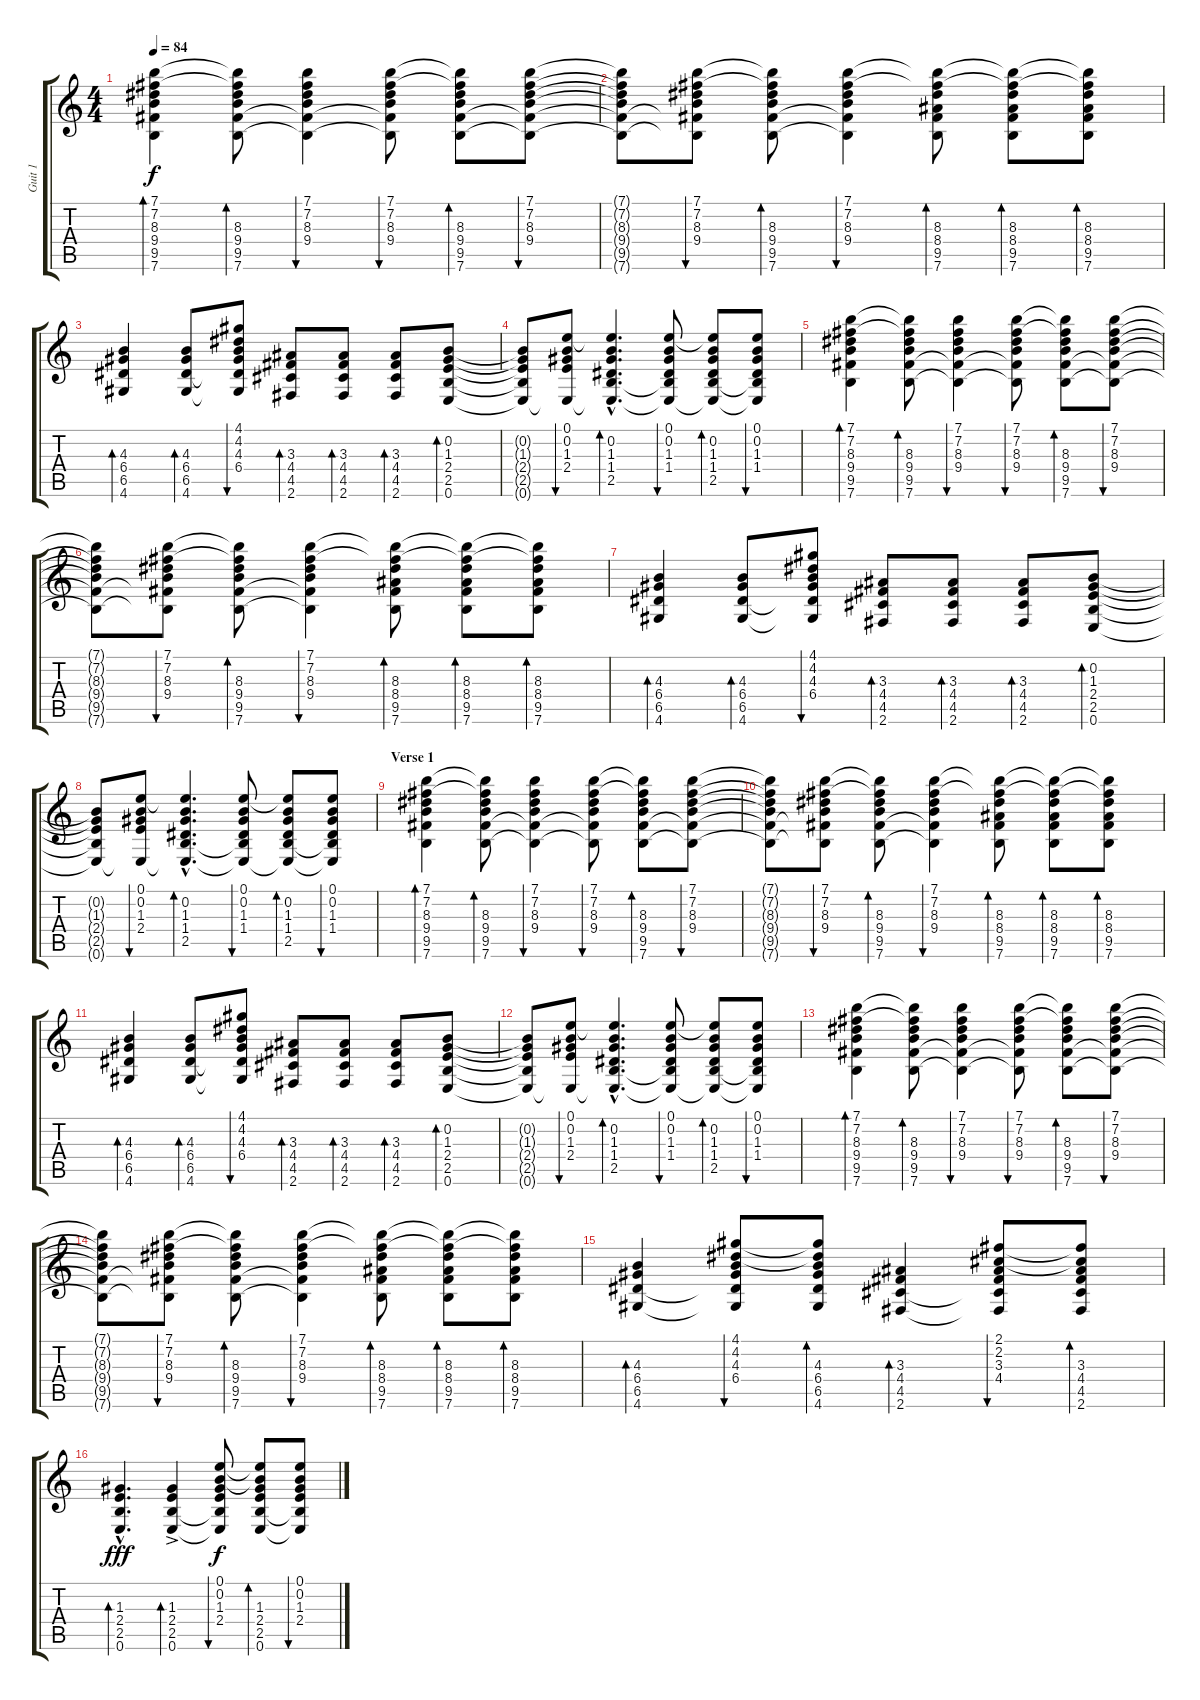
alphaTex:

\track ("Guit 1" "Guit 1") {instrument acousticguitarsteel}
\staff {score tabs}
\tuning (E4 B3 G3 D3 A2 E2) {hide}
\ts (4 4)
\tempo 84
\clef g2
\ks c
(7.1 7.2 8.3 9.4 9.5 7.6).4{bd 60 dy f instrument acousticguitarsteel} (7.1{t} 7.2{t} 8.3 9.4 9.5 7.6).8{bd 30} (7.1 7.2 8.3 9.4 9.5{t} 7.6{t}).4{bu 30} (7.1 7.2 8.3 9.4 9.5{t} 7.6{t}).8{bu 30} (7.1{t} 7.2{t} 8.3 9.4 9.5 7.6).8{bd 30} (7.1 7.2 8.3 9.4 9.5{t} 7.6{t}).8{bu 30} |
(7.1{t} 7.2{t} 8.3{t} 9.4{t} 9.5{t} 7.6{t}).8 (7.1 7.2 8.3 9.4 9.5{t} 7.6{t}).8{bu 30} (7.1{t} 7.2{t} 8.3 9.4 9.5 7.6).8{bd 30} (7.1 7.2 8.3 9.4 9.5{t} 7.6{t}).4{bu 30} (7.1{t} 7.2{t} 8.3 8.4 9.5 7.6).8{bd 30} (7.1{t} 7.2{t} 8.3 8.4 9.5 7.6).8{bd 30} (7.1{t} 7.2{t} 8.3 8.4 9.5 7.6).8{bd 30} |
(4.3 6.4 6.5 4.6).4{bd 30} (4.3 6.4 6.5 4.6).8{bd 30} (4.1 4.2 4.3 6.4 6.5{t} 4.6{t}).8{bu 30} (3.3 4.4 4.5 2.6).8{bd 30} (3.3 4.4 4.5 2.6).8{bd 30} (3.3 4.4 4.5 2.6).8{bd 30} (0.2 1.3 2.4 2.5 0.6).8{bd 30} |
(0.2{t} 1.3{t} 2.4{t} 2.5{t} 0.6{t}).8 (0.1 0.2 1.3 2.4 0.6{t}).8{bu 30} (0.1{hac t} 0.2{hac} 1.3{hac} 1.4{hac} 2.5{hac} 0.6{hac t}).4{d bd 30} (0.1 0.2 1.3 1.4 2.5{t} 0.6{t}).8{bu 30} (0.1{t} 0.2 1.3 1.4 2.5 0.6{t}).8{bd 30} (0.1 0.2 1.3 1.4 2.5{t} 0.6{t}).8{bu 30} |
(7.1 7.2 8.3 9.4 9.5 7.6).4{bd 30} (7.1{t} 7.2{t} 8.3 9.4 9.5 7.6).8{bd 30} (7.1 7.2 8.3 9.4 9.5{t} 7.6{t}).4{bu 30} (7.1 7.2 8.3 9.4 9.5{t} 7.6{t}).8{bu 30} (7.1{t} 7.2{t} 8.3 9.4 9.5 7.6).8{bd 30} (7.1 7.2 8.3 9.4 9.5{t} 7.6{t}).8{bu 30} |
(7.1{t} 7.2{t} 8.3{t} 9.4{t} 9.5{t} 7.6{t}).8 (7.1 7.2 8.3 9.4 9.5{t} 7.6{t}).8{bu 30} (7.1{t} 7.2{t} 8.3 9.4 9.5 7.6).8{bd 30} (7.1 7.2 8.3 9.4 9.5{t} 7.6{t}).4{bu 30} (7.1{t} 7.2{t} 8.3 8.4 9.5 7.6).8{bd 30} (7.1{t} 7.2{t} 8.3 8.4 9.5 7.6).8{bd 30} (7.1{t} 7.2{t} 8.3 8.4 9.5 7.6).8{bd 30} |
(4.3 6.4 6.5 4.6).4{bd 30} (4.3 6.4 6.5 4.6).8{bd 30} (4.1 4.2 4.3 6.4 6.5{t} 4.6{t}).8{bu 30} (3.3 4.4 4.5 2.6).8{bd 30} (3.3 4.4 4.5 2.6).8{bd 30} (3.3 4.4 4.5 2.6).8{bd 30} (0.2 1.3 2.4 2.5 0.6).8{bd 30} |
(0.2{t} 1.3{t} 2.4{t} 2.5{t} 0.6{t}).8 (0.1 0.2 1.3 2.4 0.6{t}).8{bu 30} (0.1{hac t} 0.2{hac} 1.3{hac} 1.4{hac} 2.5{hac} 0.6{hac t}).4{d bd 30} (0.1 0.2 1.3 1.4 2.5{t} 0.6{t}).8{bu 30} (0.1{t} 0.2 1.3 1.4 2.5 0.6{t}).8{bd 30} (0.1 0.2 1.3 1.4 2.5{t} 0.6{t}).8{bu 30} |
\section ("" "Verse 1")
(7.1 7.2 8.3 9.4 9.5 7.6).4{bd 60} (7.1{t} 7.2{t} 8.3 9.4 9.5 7.6).8{bd 30} (7.1 7.2 8.3 9.4 9.5{t} 7.6{t}).4{bu 30} (7.1 7.2 8.3 9.4 9.5{t} 7.6{t}).8{bu 30} (7.1{t} 7.2{t} 8.3 9.4 9.5 7.6).8{bd 30} (7.1 7.2 8.3 9.4 9.5{t} 7.6{t}).8{bu 30} |
(7.1{t} 7.2{t} 8.3{t} 9.4{t} 9.5{t} 7.6{t}).8 (7.1 7.2 8.3 9.4 9.5{t} 7.6{t}).8{bu 30} (7.1{t} 7.2{t} 8.3 9.4 9.5 7.6).8{bd 30} (7.1 7.2 8.3 9.4 9.5{t} 7.6{t}).4{bu 30} (7.1{t} 7.2{t} 8.3 8.4 9.5 7.6).8{bd 30} (7.1{t} 7.2{t} 8.3 8.4 9.5 7.6).8{bd 30} (7.1{t} 7.2{t} 8.3 8.4 9.5 7.6).8{bd 30} |
(4.3 6.4 6.5 4.6).4{bd 30} (4.3 6.4 6.5 4.6).8{bd 30} (4.1 4.2 4.3 6.4 6.5{t} 4.6{t}).8{bu 30} (3.3 4.4 4.5 2.6).8{bd 30} (3.3 4.4 4.5 2.6).8{bd 30} (3.3 4.4 4.5 2.6).8{bd 30} (0.2 1.3 2.4 2.5 0.6).8{bd 30} |
(0.2{t} 1.3{t} 2.4{t} 2.5{t} 0.6{t}).8 (0.1 0.2 1.3 2.4 0.6{t}).8{bu 30} (0.1{hac t} 0.2{hac} 1.3{hac} 1.4{hac} 2.5{hac} 0.6{hac t}).4{d bd 30} (0.1 0.2 1.3 1.4 2.5{t} 0.6{t}).8{bu 30} (0.1{t} 0.2 1.3 1.4 2.5 0.6{t}).8{bd 30} (0.1 0.2 1.3 1.4 2.5{t} 0.6{t}).8{bu 30} |
(7.1 7.2 8.3 9.4 9.5 7.6).4{bd 60} (7.1{t} 7.2{t} 8.3 9.4 9.5 7.6).8{bd 30} (7.1 7.2 8.3 9.4 9.5{t} 7.6{t}).4{bu 30} (7.1 7.2 8.3 9.4 9.5{t} 7.6{t}).8{bu 30} (7.1{t} 7.2{t} 8.3 9.4 9.5 7.6).8{bd 30} (7.1 7.2 8.3 9.4 9.5{t} 7.6{t}).8{bu 30} |
(7.1{t} 7.2{t} 8.3{t} 9.4{t} 9.5{t} 7.6{t}).8 (7.1 7.2 8.3 9.4 9.5{t} 7.6{t}).8{bu 30} (7.1{t} 7.2{t} 8.3 9.4 9.5 7.6).8{bd 30} (7.1 7.2 8.3 9.4 9.5{t} 7.6{t}).4{bu 30} (7.1{t} 7.2{t} 8.3 8.4 9.5 7.6).8{bd 30} (7.1{t} 7.2{t} 8.3 8.4 9.5 7.6).8{bd 30} (7.1{t} 7.2{t} 8.3 8.4 9.5 7.6).8{bd 30} |
(4.3 6.4 6.5 4.6).4{bd 30} (4.1 4.2 4.3 6.4 6.5{t} 4.6{t}).8{bu 30} (4.1{t} 4.2{t} 4.3 6.4 6.5 4.6).8{bd 30} (3.3 4.4 4.5 2.6).4{bd 30} (2.1 2.2 3.3 4.4 4.5{t} 2.6{t}).8{bu 30} (2.1{t} 2.2{t} 3.3 4.4 4.5 2.6).8{bd 30} |
(1.3{hac} 2.4{hac} 2.5{hac} 0.6{hac}).4{d bd 30 dy fff} (1.3{ac} 2.4{ac} 2.5{ac} 0.6{ac}).4{bd 30} (0.1 0.2 1.3 2.4 2.5{t} 0.6{t}).8{bu 30 dy f} (0.1{t} 0.2{t} 1.3 2.4 2.5 0.6).8{bd 30} (0.1 0.2 1.3 2.4 2.5{t} 0.6{t}).8{bu 30}
